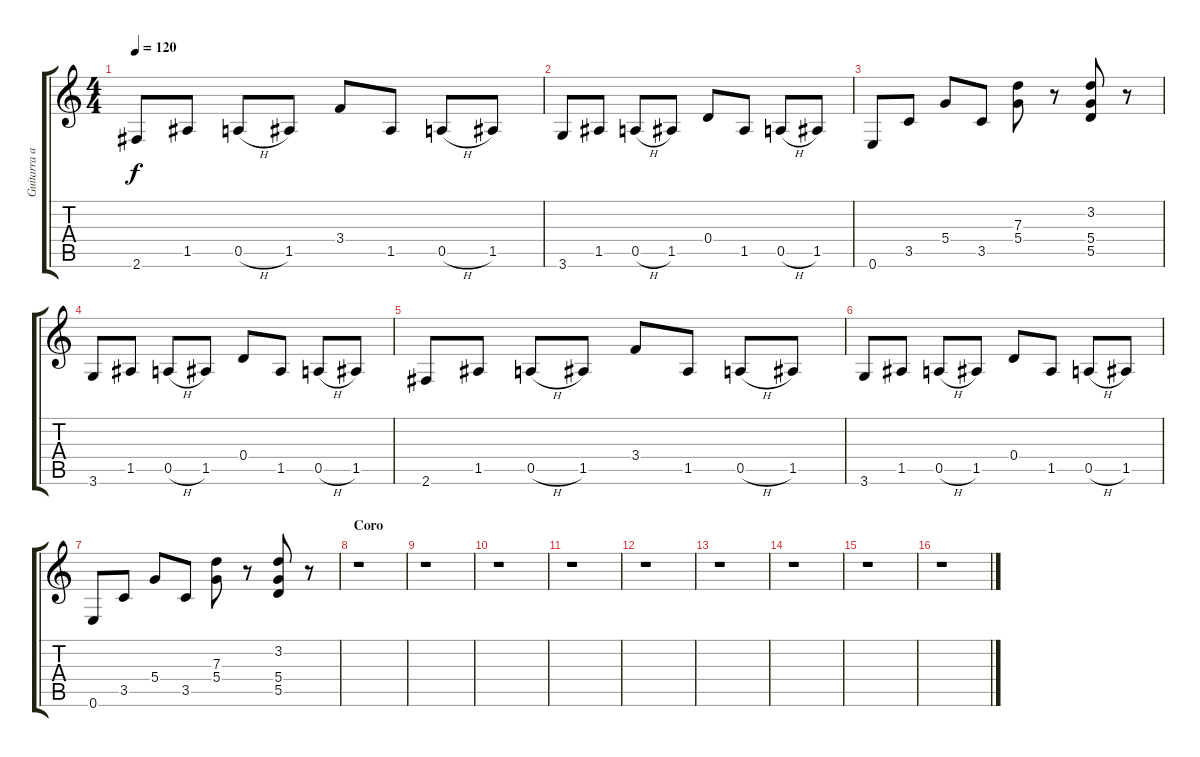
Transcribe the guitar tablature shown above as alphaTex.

\track ("Guitarra acustica" "Guitarra a") {instrument acousticguitarsteel}
\staff {score tabs}
\tuning (E4 B3 G3 D3 A2 E2) {hide}
\ts (4 4)
\tempo 120
\clef g2
\ks c
2.6.8{dy f} 1.5.8 0.5{h}.8 1.5.8 3.4.8 1.5.8 0.5{h}.8 1.5.8 |
3.6.8 1.5.8 0.5{h}.8 1.5.8 0.4.8 1.5.8 0.5{h}.8 1.5.8 |
0.6.8 3.5.8 5.4.8 3.5.8 (7.3 5.4).8 r.8 (3.2 5.4 5.5).8 r.8 |
3.6.8 1.5.8 0.5{h}.8 1.5.8 0.4.8 1.5.8 0.5{h}.8 1.5.8 |
2.6.8 1.5.8 0.5{h}.8 1.5.8 3.4.8 1.5.8 0.5{h}.8 1.5.8 |
3.6.8 1.5.8 0.5{h}.8 1.5.8 0.4.8 1.5.8 0.5{h}.8 1.5.8 |
0.6.8 3.5.8 5.4.8 3.5.8 (7.3 5.4).8 r.8 (3.2 5.4 5.5).8 r.8 |
\section ("" "Coro")
r.1 |
r.1 |
r.1 |
r.1 |
r.1 |
r.1 |
r.1 |
r.1 |
r.1
